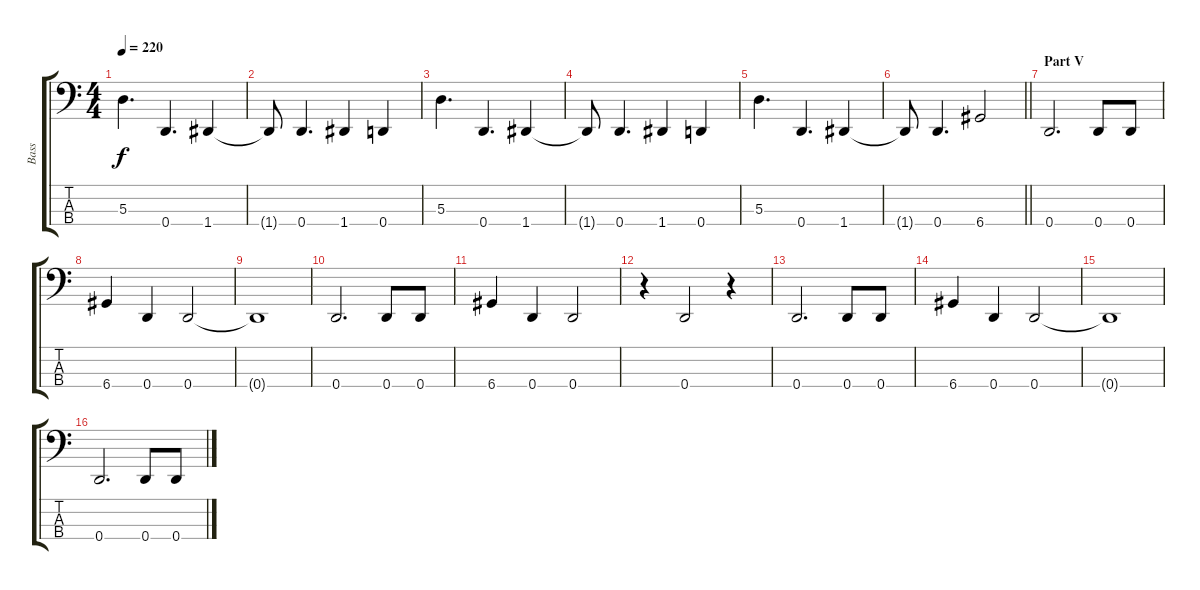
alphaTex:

\track ("Bass" "Bass") {instrument electricbasspick}
\staff {score tabs}
\tuning (G2 D2 A1 D1) {hide}
\ts (4 4)
\tempo 220
\clef f4
\ks c
5.3.4{d dy f} 0.4.4{d} 1.4.4 |
1.4{t}.8 0.4.4{d} 1.4.4 0.4.4 |
5.3.4{d} 0.4.4{d} 1.4.4 |
1.4{t}.8 0.4.4{d} 1.4.4 0.4.4 |
5.3.4{d} 0.4.4{d} 1.4.4 |
\barLineRight lightlight
1.4{t}.8 0.4.4{d} 6.4.2 |
\section ("" "Part V")
0.4.2{d} 0.4.8 0.4.8 |
6.4.4 0.4.4 0.4.2 |
0.4{t}.1 |
0.4.2{d} 0.4.8 0.4.8 |
6.4.4 0.4.4 0.4.2 |
r.4 0.4.2 r.4 |
0.4.2{d} 0.4.8 0.4.8 |
6.4.4 0.4.4 0.4.2 |
0.4{t}.1 |
0.4.2{d} 0.4.8 0.4.8
